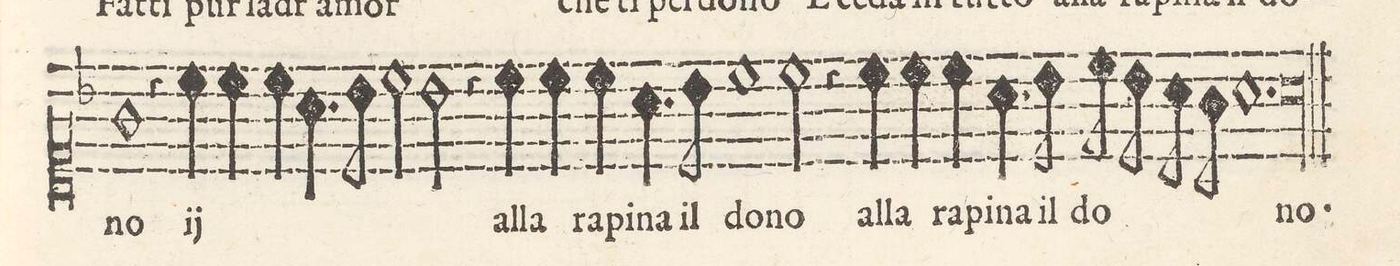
**kern	**text
*I"CANTO	*
*clefC1	*
*k[b-]	*
*met(C)	*
*M2/1	*
1g	-no
*	*ij
4r	.
4cc\	al-
4cc\	-la
4cc\	ra-
=41-	=41-
4.a\	-pi-
8b-\	na il
2cc\	do-
2b-\	-no
4r	.
*	*Xij
4cc\	al-
=42-	=42-
4cc\	-la
4cc\	ra-
4.a\	-pi-
8b-\	na il
1cc	do-
=43-	=43-
2cc\	-no
4r	.
4cc\	al-
4cc\	-la
4cc\	ra-
4.a\	-pi-
8b-\	na il
=44-	=44-
8cc\	do-
8b-\	.
8a\	.
8g\	.
1.a	.
=45-	=45-
00a	-no.
==	==
*-	*-
